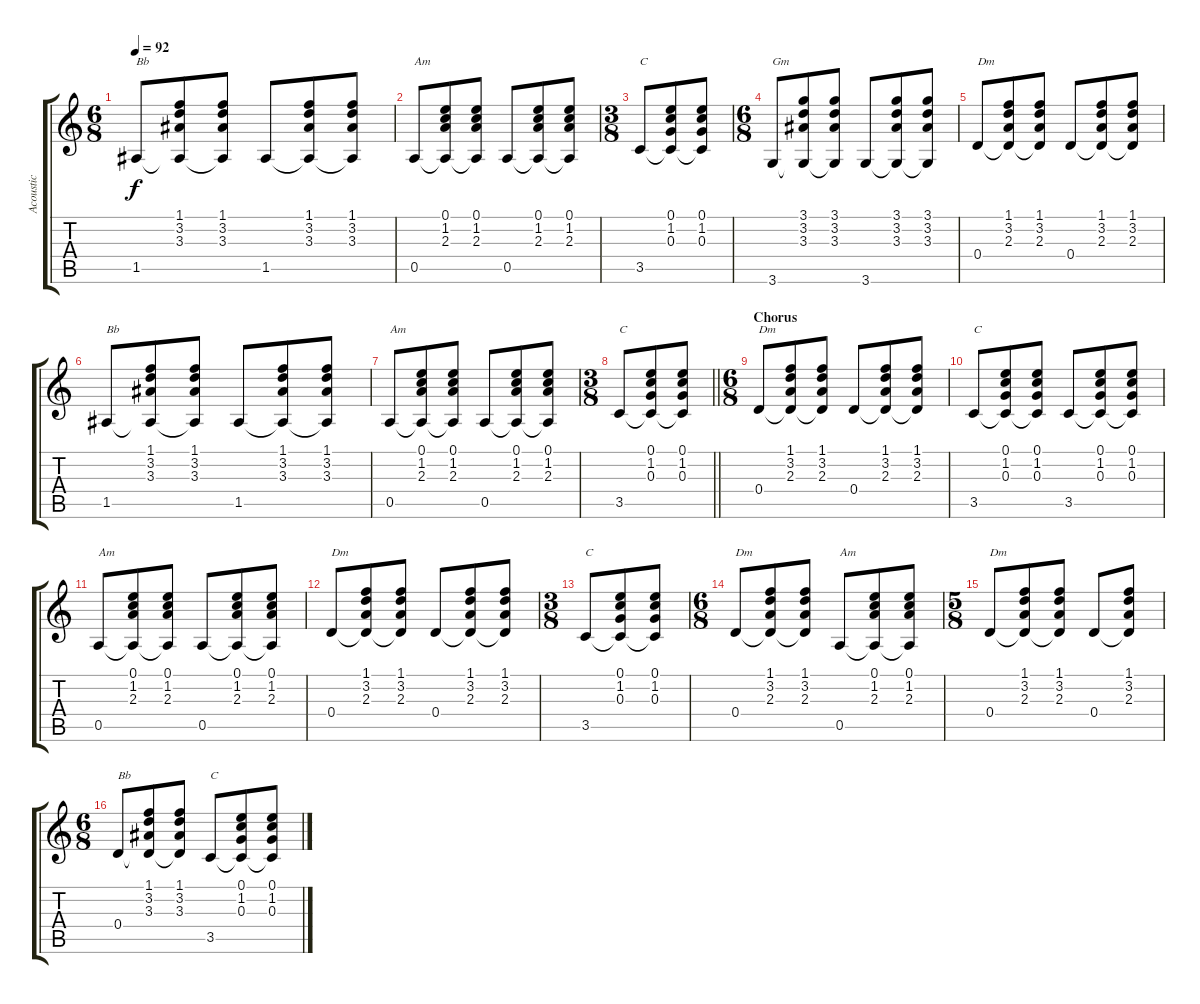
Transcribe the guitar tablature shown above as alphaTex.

\track ("Acoustic" "Acoustic") {instrument acousticguitarsteel}
\staff {score tabs}
\tuning (E4 B3 G3 D3 A2 E2) {hide}
\ts (6 8)
\tempo 92
\clef g2
\ks c
1.5.8{txt "Bb" dy f} (1.1 3.2 3.3 1.5{t}).8 (1.1 3.2 3.3 1.5{t}).8 1.5.8 (1.1 3.2 3.3 1.5{t}).8 (1.1 3.2 3.3 1.5{t}).8 |
0.5.8{txt "Am"} (0.1 1.2 2.3 0.5{t}).8 (0.1 1.2 2.3 0.5{t}).8 0.5.8 (0.1 1.2 2.3 0.5{t}).8 (0.1 1.2 2.3 0.5{t}).8 |
\ts (3 8)
3.5.8{txt "C"} (0.1 1.2 0.3 3.5{t}).8 (0.1 1.2 0.3 3.5{t}).8 |
\ts (6 8)
3.6.8{txt "Gm"} (3.1 3.2 3.3 3.6{t}).8 (3.1 3.2 3.3 3.6{t}).8 3.6.8 (3.1 3.2 3.3 3.6{t}).8 (3.1 3.2 3.3 3.6{t}).8 |
0.4.8{txt "Dm"} (1.1 3.2 2.3 0.4{t}).8 (1.1 3.2 2.3 0.4{t}).8 0.4.8 (1.1 3.2 2.3 0.4{t}).8 (1.1 3.2 2.3 0.4{t}).8 |
1.5.8{txt "Bb"} (1.1 3.2 3.3 1.5{t}).8 (1.1 3.2 3.3 1.5{t}).8 1.5.8 (1.1 3.2 3.3 1.5{t}).8 (1.1 3.2 3.3 1.5{t}).8 |
0.5.8{txt "Am"} (0.1 1.2 2.3 0.5{t}).8 (0.1 1.2 2.3 0.5{t}).8 0.5.8 (0.1 1.2 2.3 0.5{t}).8 (0.1 1.2 2.3 0.5{t}).8 |
\ts (3 8)
\barLineRight lightlight
3.5.8{txt "C"} (0.1 1.2 0.3 3.5{t}).8 (0.1 1.2 0.3 3.5{t}).8 |
\ts (6 8)
\section ("" "Chorus")
0.4.8{txt "Dm"} (1.1 3.2 2.3 0.4{t}).8 (1.1 3.2 2.3 0.4{t}).8 0.4.8 (1.1 3.2 2.3 0.4{t}).8 (1.1 3.2 2.3 0.4{t}).8 |
3.5.8{txt "C"} (0.1 1.2 0.3 3.5{t}).8 (0.1 1.2 0.3 3.5{t}).8 3.5.8 (0.1 1.2 0.3 3.5{t}).8 (0.1 1.2 0.3 3.5{t}).8 |
0.5.8{txt "Am"} (0.1 1.2 2.3 0.5{t}).8 (0.1 1.2 2.3 0.5{t}).8 0.5.8 (0.1 1.2 2.3 0.5{t}).8 (0.1 1.2 2.3 0.5{t}).8 |
0.4.8{txt "Dm"} (1.1 3.2 2.3 0.4{t}).8 (1.1 3.2 2.3 0.4{t}).8 0.4.8 (1.1 3.2 2.3 0.4{t}).8 (1.1 3.2 2.3 0.4{t}).8 |
\ts (3 8)
3.5.8{txt "C"} (0.1 1.2 0.3 3.5{t}).8 (0.1 1.2 0.3 3.5{t}).8 |
\ts (6 8)
0.4.8{txt "Dm"} (1.1 3.2 2.3 0.4{t}).8 (1.1 3.2 2.3 0.4{t}).8 0.5.8{txt "Am"} (0.1 1.2 2.3 0.5{t}).8 (0.1 1.2 2.3 0.5{t}).8 |
\ts (5 8)
0.4.8{txt "Dm"} (1.1 3.2 2.3 0.4{t}).8 (1.1 3.2 2.3 0.4{t}).8 0.4.8 (1.1 3.2 2.3 0.4{t}).8 |
\ts (6 8)
0.4.8{txt "Bb"} (1.1 3.2 3.3 0.4{t}).8 (1.1 3.2 3.3 0.4{t}).8 3.5.8{txt "C"} (0.1 1.2 0.3 3.5{t}).8 (0.1 1.2 0.3 3.5{t}).8
